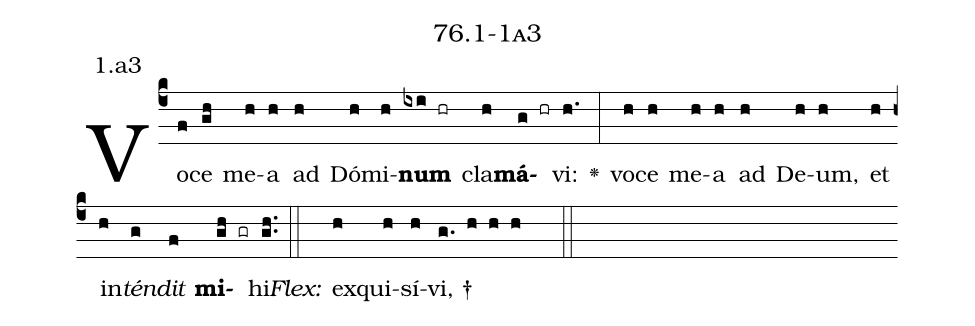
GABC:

name: 76.1-1a3;
annotation: 1.a3;
%%
(c4)Vo(f)ce(gh) me(h)a(h) ad(h) Dó(h)mi(h)<b>num</b>(ixi hr) cla(h)<b>má</b>(g hr)vi:(h.) <v>\greheightstar</v>(:) vo(h)ce(h) me(h)a(h) ad(h) De(h)um,(h) et(h) in(h)<i>tén</i>(g)<i>dit</i>(f) <b>mi</b>(gh gr)hi.(gh..) (::)
<i>Flex:</i>()  ex(h)qui(h)sí(h)vi, †(g. h h h  ::)

%E(h) u(h) o(g) u(f) a(gh) e.(gh..) (::)
